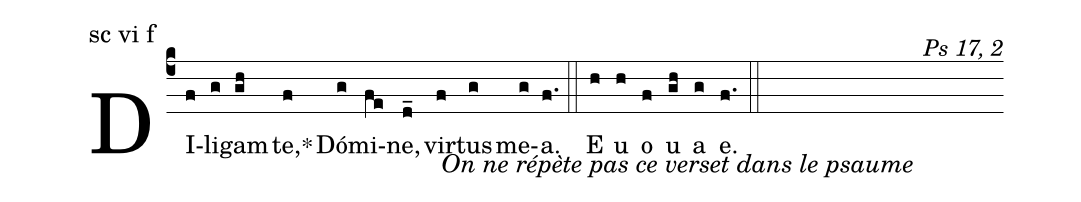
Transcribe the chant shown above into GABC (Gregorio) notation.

commentary:Ps 17, 2;
mode:sc vi f;
%%
(c4) DI(f)li(g)gam(gh) <v>\hspace{-.6ex}</v>te, <v>\hspace{-.6ex}</v>*(f) <v>\hspace{-.6ex}</v>Dó(g)mi[<v>\hspace{8.0ex}</v><v>\raisebox{.9ex} {On ne répète pas ce verset dans le psaume}</v>](fe)ne,(d_) <v>\hspace{-.6ex}</v>vir(f)tus(g) <v>\hspace{-.6ex}</v>me(g)a.(f.) <v>\hspace{-.6ex}</v>(::)
 <v>\hspace{-1.ex}</v>
E(h) <v>\hspace{-1.ex}</v>u(h) <v>\hspace{-1.ex}</v>o(f) <v>\hspace{-1.ex}</v>u(gh) <v>\hspace{-1.ex}</v>a(g) <v>\hspace{-1.ex}</v>e.(f.) <v>\hspace{-1.ex}</v>(::)
